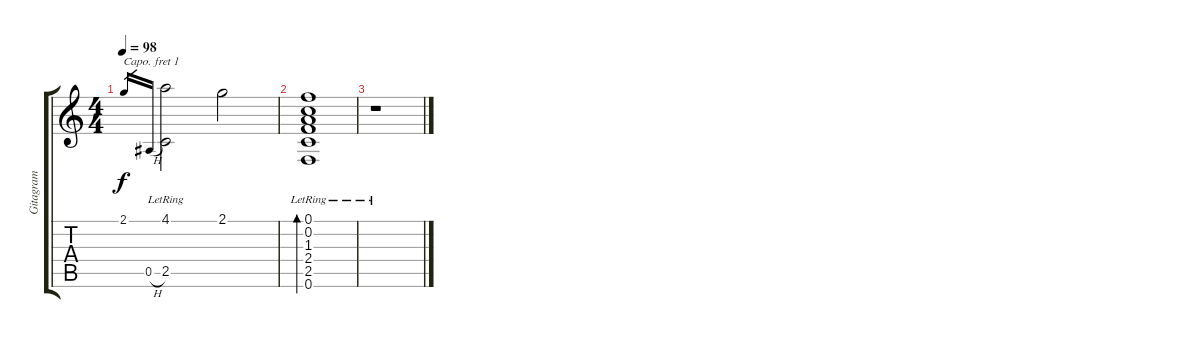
\track ("Gitagram" "Gitagram") {instrument acousticguitarsteel}
\staff {score tabs}
\capo 1
\tuning (E4 B3 G3 D3 A2 E2) {hide}
\ts (4 4)
\tempo 98
\clef g2
\ks c
2.1.16{gr dy f} 0.5{h}.16{gr} (4.1 2.5{lr}).2 2.1.2 |
(0.1{lr} 0.2{lr} 1.3{lr} 2.4{lr} 2.5{lr} 0.6{lr}).1{bd 240} |
r.1
